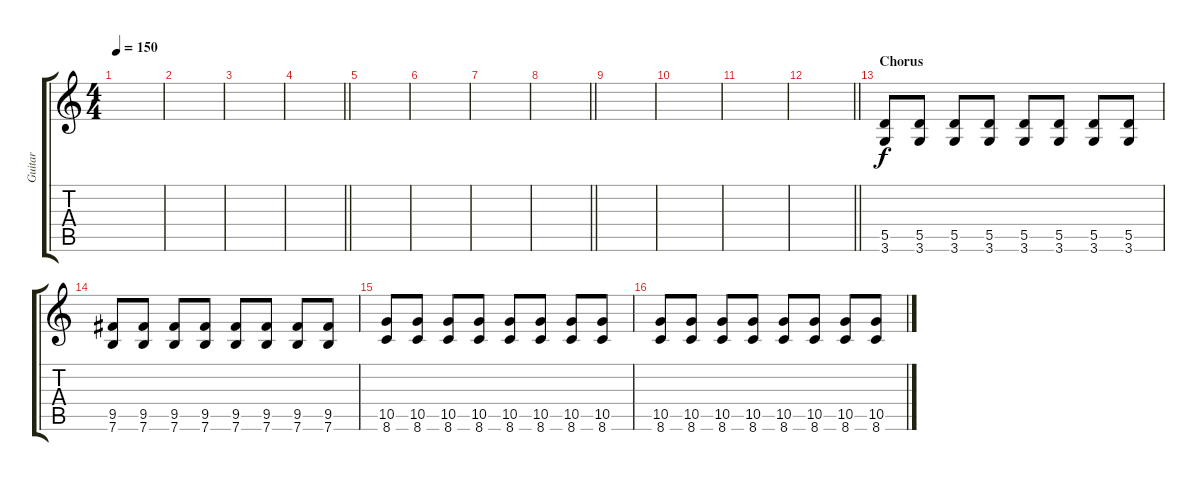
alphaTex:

\track ("Guitar" "Guitar") {instrument distortionguitar}
\staff {score tabs}
\tuning (E4 B3 G3 D3 A2 E2) {hide}
\ts (4 4)
\tempo 150
\clef g2
\ks c
|
|
|
\barLineRight lightlight
|
|
|
|
\barLineRight lightlight
|
|
|
|
\barLineRight lightlight
|
\section ("" "Chorus")
(5.5 3.6).8 (5.5 3.6).8 (5.5 3.6).8 (5.5 3.6).8 (5.5 3.6).8 (5.5 3.6).8 (5.5 3.6).8 (5.5 3.6).8 |
(9.5 7.6).8 (9.5 7.6).8 (9.5 7.6).8 (9.5 7.6).8 (9.5 7.6).8 (9.5 7.6).8 (9.5 7.6).8 (9.5 7.6).8 |
(10.5 8.6).8 (10.5 8.6).8 (10.5 8.6).8 (10.5 8.6).8 (10.5 8.6).8 (10.5 8.6).8 (10.5 8.6).8 (10.5 8.6).8 |
(10.5 8.6).8 (10.5 8.6).8 (10.5 8.6).8 (10.5 8.6).8 (10.5 8.6).8 (10.5 8.6).8 (10.5 8.6).8 (10.5 8.6).8
